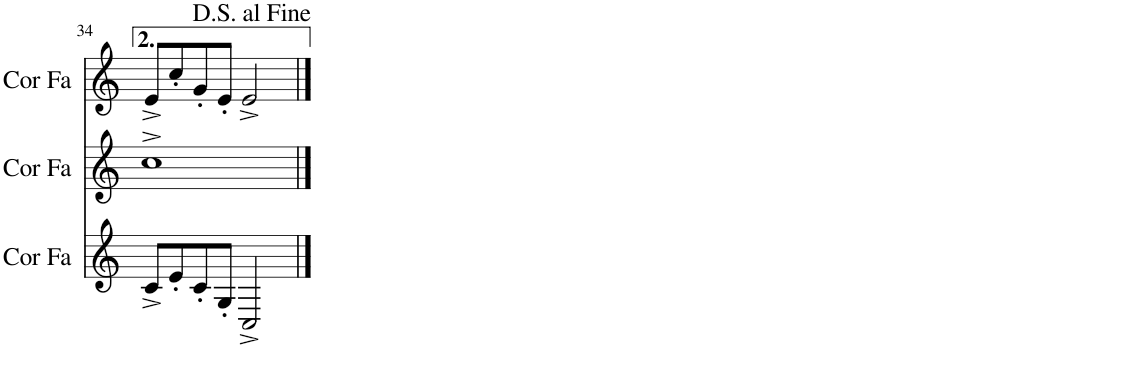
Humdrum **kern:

**kern	**kern	**kern
*part3	*part2	*part1
*staff3	*staff2	*staff1
*I"Cor en Fa	*I"Cor en Fa	*I"Cor en Fa
*I'Cor Fa	*I'Cor Fa	*I'Cor Fa
!!LO:PB:g=z
*clefG2	*clefG2	*clefG2
*Trd4c7	*Trd4c7	*Trd4c7
*k[]	*k[]	*k[]
*M4/4	*M4/4	*M4/4
=34	=34	=34
8c^/L	1cc^	8e^/L
8e'/	.	8cc'/
8c'/	.	8g'/
8G'/J	.	8e'/J
2C^/	.	2e^/
==	==	==
*-	*-	*-
